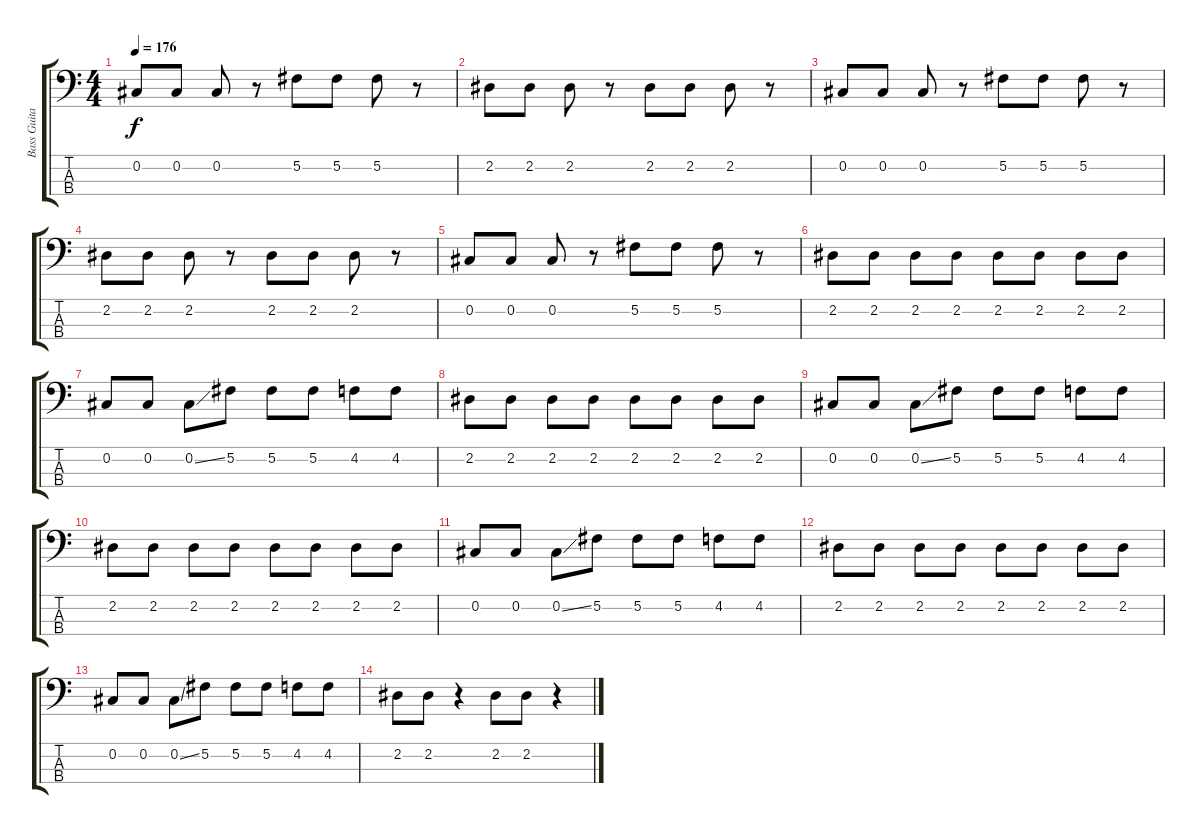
\track ("Bass Guitar ----- Adam Clayton" "Bass Guita") {instrument electricbassfinger}
\staff {score tabs}
\tuning (Gb2 Db2 Ab1 Eb1) {hide}
\ts (4 4)
\tempo 176
\clef f4
\ks c
0.2.8{dy f} 0.2.8 0.2.8 r.8 5.2.8 5.2.8 5.2.8 r.8 |
2.2.8 2.2.8 2.2.8 r.8 2.2.8 2.2.8 2.2.8 r.8 |
0.2.8 0.2.8 0.2.8 r.8 5.2.8 5.2.8 5.2.8 r.8 |
2.2.8 2.2.8 2.2.8 r.8 2.2.8 2.2.8 2.2.8 r.8 |
0.2.8 0.2.8 0.2.8 r.8 5.2.8 5.2.8 5.2.8 r.8 |
2.2.8 2.2.8 2.2.8 2.2.8 2.2.8 2.2.8 2.2.8 2.2.8 |
0.2.8 0.2.8 0.2{ss}.8 5.2.8 5.2.8 5.2.8 4.2.8 4.2.8 |
2.2.8 2.2.8 2.2.8 2.2.8 2.2.8 2.2.8 2.2.8 2.2.8 |
0.2.8 0.2.8 0.2{ss}.8 5.2.8 5.2.8 5.2.8 4.2.8 4.2.8 |
2.2.8 2.2.8 2.2.8 2.2.8 2.2.8 2.2.8 2.2.8 2.2.8 |
0.2.8 0.2.8 0.2{ss}.8 5.2.8 5.2.8 5.2.8 4.2.8 4.2.8 |
2.2.8 2.2.8 2.2.8 2.2.8 2.2.8 2.2.8 2.2.8 2.2.8 |
0.2.8 0.2.8 0.2{ss}.8 5.2.8 5.2.8 5.2.8 4.2.8 4.2.8 |
2.2.8 2.2.8 r.4 2.2.8 2.2.8 r.4
